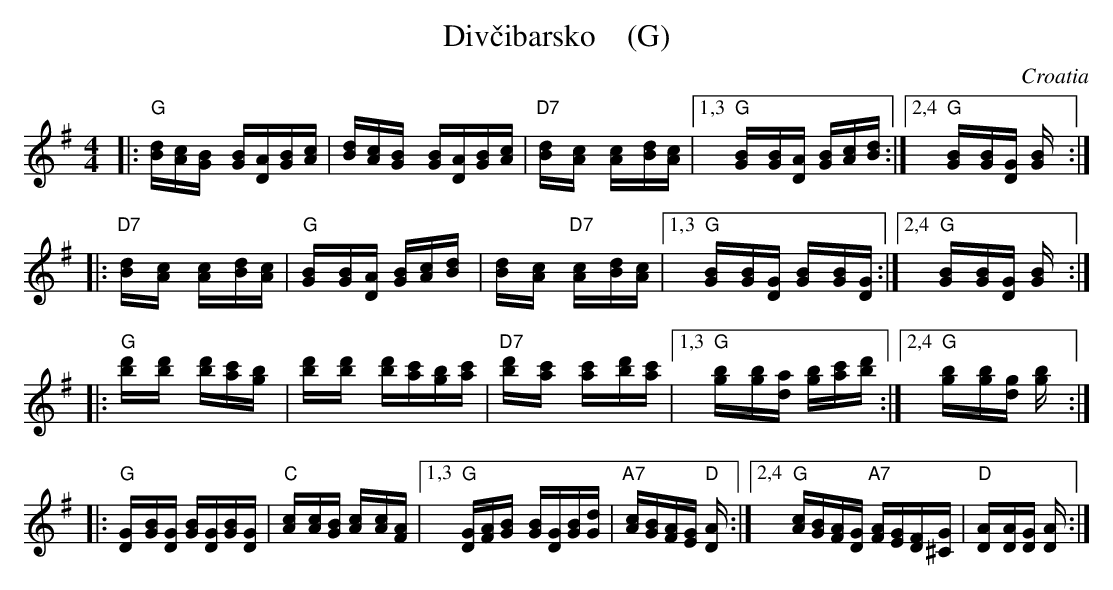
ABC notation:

X:1
T: Div\vcibarsko    (G)
O: Croatia
M: 4/4
L: 1/16
K: G
|:\
"G"[dB][cA][B2G] [BG][AD][BG][cA] | [dB][cA][B2G] [BG][AD][BG][cA] | "D7"[d2B][c2A] [c2A][dB][cA] |\
[1,3 "G"[B2G][BG][AD] [BG][cA][d2B] :| [2,4 "G"[B2G][BG][GD] [B4G] :|
|:\
"D7"[d2B][c2A] [c2A][dB][cA] | "G"[B2G][BG][AD] [BG][cA][d2B] | [d2B][c2A] "D7"[c2A][dB][cA] |\
[1,3 "G"[B2G][BG][GD] [B2G][BG][GD] :| [2,4 "G"[B2G][BG][GD] [B4G] :|
|:\
"G"[d'2b][d'2b] [d'b][c'a][b2g] | [d'2b][d'2b] [d'b][c'a][bg][c'a] | "D7"[d'2b][c'2a] [c'2a][d'b][c'a] |\
[1,3 "G"[b2g][bg][ad] [bg][c'a][d'2b] :|2,4 "G"[b2g][bg][gd] [b4g] :|
|:\
"G"[G2D][BG][GD] [BG][GD][BG][GD] | "C"[c2A][cA][BG] [c2A][cA][AF] |\
[1,3 "G"[GD][AF][B2G] [BG][GD][BG][dG] | "A7"[cA][BG][AF][GE] "D"[A4D] :|\
[2,4 "G"[cA][BG][AF][GD] "A7"[AF][GE][FD][G^C] | "D"[A2D][AD][GD] [A4D] :|
